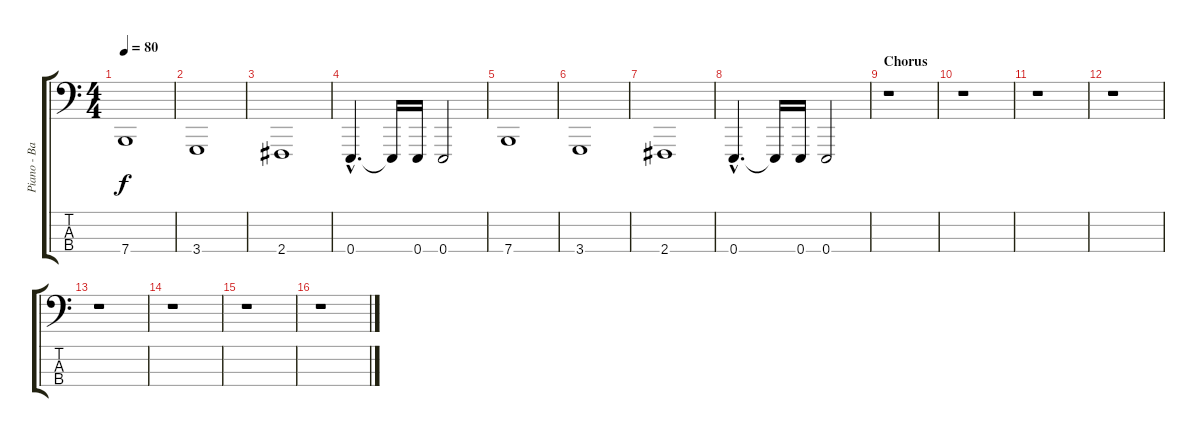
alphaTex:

\track ("Piano - Bass" "Piano - Ba") {instrument acousticgrandpiano}
\staff {score tabs}
\tuning (G2 D2 A1 E1) {hide}
\ts (4 4)
\tempo 80
\clef f4
\ks c
7.4.1{dy f} |
3.4.1 |
2.4.1 |
0.4{hac}.4{d} 0.4{t}.16 0.4.16 0.4.2 |
7.4.1 |
3.4.1 |
2.4.1 |
0.4{hac}.4{d} 0.4{t}.16 0.4.16 0.4.2 |
\section ("" "Chorus")
r.1 |
r.1 |
r.1 |
r.1 |
r.1 |
r.1 |
r.1 |
r.1
